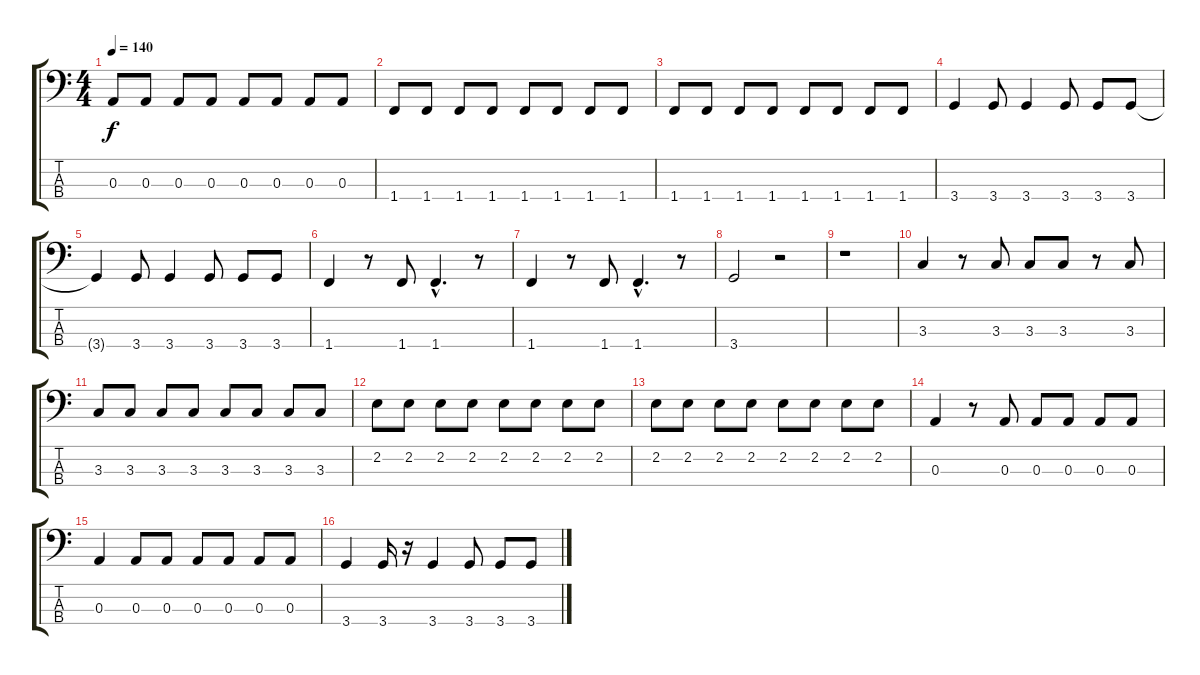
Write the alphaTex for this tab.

\track "" {instrument electricbassfinger}
\staff {score tabs}
\tuning (G2 D2 A1 E1) {hide}
\ts (4 4)
\tempo 140
\clef f4
\ks c
0.3.8{dy f} 0.3.8 0.3.8 0.3.8 0.3.8 0.3.8 0.3.8 0.3.8 |
1.4.8 1.4.8 1.4.8 1.4.8 1.4.8 1.4.8 1.4.8 1.4.8 |
1.4.8 1.4.8 1.4.8 1.4.8 1.4.8 1.4.8 1.4.8 1.4.8 |
3.4.4 3.4.8 3.4.4 3.4.8 3.4.8 3.4.8 |
3.4{t}.4 3.4.8 3.4.4 3.4.8 3.4.8 3.4.8 |
1.4.4 r.8 1.4.8 1.4{hac}.4{d} r.8 |
1.4.4 r.8 1.4.8 1.4{hac}.4{d} r.8 |
3.4.2 r.2 |
r.1 |
3.3.4 r.8 3.3.8 3.3.8 3.3.8 r.8 3.3.8 |
3.3.8 3.3.8 3.3.8 3.3.8 3.3.8 3.3.8 3.3.8 3.3.8 |
2.2.8 2.2.8 2.2.8 2.2.8 2.2.8 2.2.8 2.2.8 2.2.8 |
2.2.8 2.2.8 2.2.8 2.2.8 2.2.8 2.2.8 2.2.8 2.2.8 |
0.3.4 r.8 0.3.8 0.3.8 0.3.8 0.3.8 0.3.8 |
0.3.4 0.3.8 0.3.8 0.3.8 0.3.8 0.3.8 0.3.8 |
3.4.4 3.4.16 r.16 3.4.4 3.4.8 3.4.8 3.4.8
